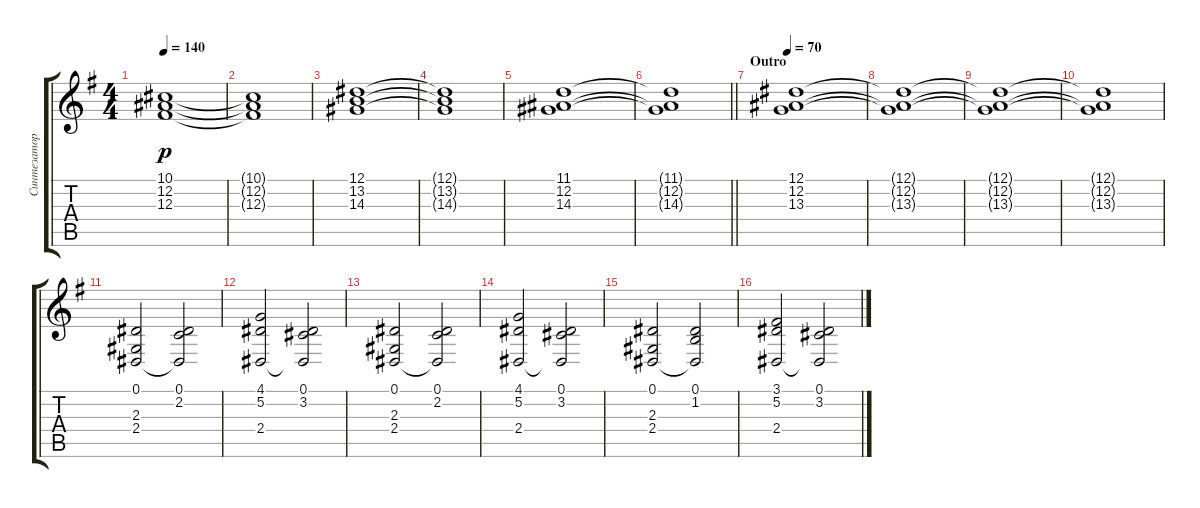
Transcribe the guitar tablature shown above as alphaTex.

\track ("Синтезатор" "Синтезатор") {instrument fx7echoes}
\staff {score tabs}
\tuning (Eb4 Bb3 Gb3 Db3 Ab2 Eb2) {hide}
\ts (4 4)
\tempo 140
\clef g2
\ks eminor
(10.1 12.2 12.3).1{dy p} |
(10.1{t} 12.2{t} 12.3{t}).1 |
(12.1 13.2 14.3).1 |
(12.1{t} 13.2{t} 14.3{t}).1 |
(11.1 12.2 14.3).1 |
\barLineRight lightlight
(11.1{t} 12.2{t} 14.3{t}).1 |
\section ("" "Outro")
\tempo 70
(12.1 12.2 13.3).1 |
(12.1{t} 12.2{t} 13.3{t}).1 |
(12.1{t} 12.2{t} 13.3{t}).1 |
(12.1{t} 12.2{t} 13.3{t}).1 |
(0.1 2.3 2.4).2{volume 9} (0.1 2.2 2.4{t}).2 |
(4.1 5.2 2.4).2 (0.1 3.2 2.4{t}).2 |
(0.1 2.3 2.4).2 (0.1 2.2 2.4{t}).2 |
(4.1 5.2 2.4).2 (0.1 3.2 2.4{t}).2 |
(0.1 2.3 2.4).2 (0.1 1.2 2.4{t}).2 |
(3.1 5.2 2.4).2 (0.1 3.2 2.4{t}).2
